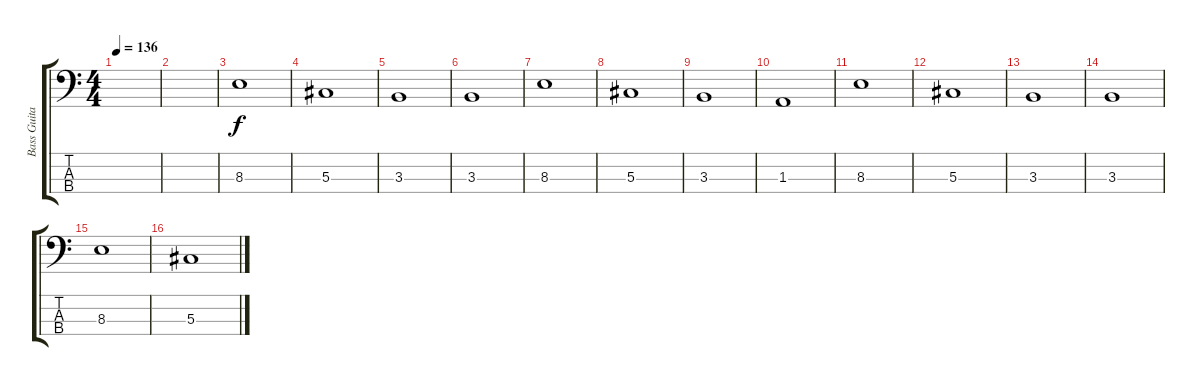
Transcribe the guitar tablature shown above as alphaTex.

\track ("Bass Guitar" "Bass Guita") {instrument electricbassfinger}
\staff {score tabs}
\tuning (Gb2 Db2 Ab1 Db1) {hide}
\ts (4 4)
\tempo 136
\clef f4
\ks c
|
|
8.3.1 |
5.3.1 |
3.3.1 |
3.3.1 |
8.3.1 |
5.3.1 |
3.3.1 |
1.3.1 |
8.3.1 |
5.3.1 |
3.3.1 |
3.3.1 |
8.3.1 |
5.3.1
